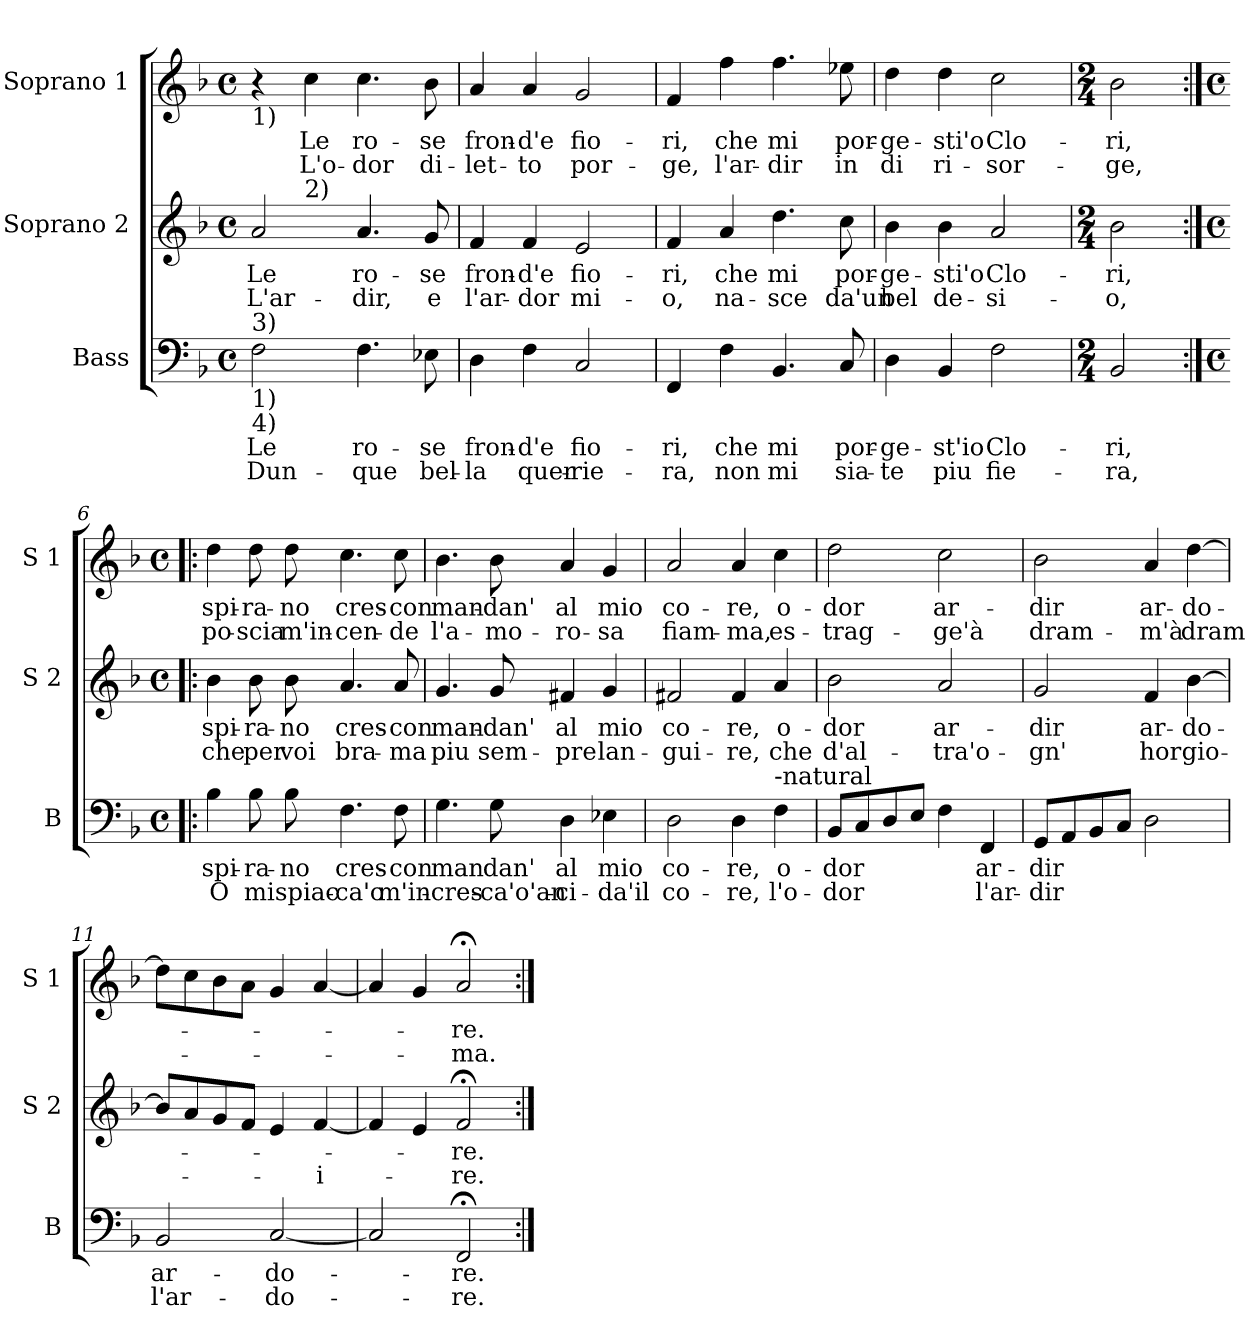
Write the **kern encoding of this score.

**kern	**text	**text	**kern	**text	**text	**kern	**text	**text
*part3	*part3	*part3	*part2	*part2	*part2	*part1	*part1	*part1
*staff3	*staff3	*staff3	*staff2	*staff2	*staff2	*staff1	*staff1	*staff1
*I"Bass	*	*	*I"Soprano 2	*	*	*I"Soprano 1	*	*
*I'B	*	*	*I'S 2	*	*	*I'S 1	*	*
*clefF4	*	*	*clefG2	*	*	*clefG2	*	*
*k[b-]	*	*	*k[b-]	*	*	*k[b-]	*	*
*F:	*	*	*F:	*	*	*F:	*	*
*M4/4	*	*	*M4/4	*	*	*M4/4	*	*
*met(c)	*	*	*met(c)	*	*	*met(c)	*	*
=1	=1	=1	=1	=1	=1	=1	=1	=1
!	!	!	!	!	!	!LO:TX:b:t=1)	!	!
!	!	!	!LO:TX:b:t=1)	!	!	!	!	!
!LO:TX:a:t=3)	!	!	!	!	!	!	!	!
!LO:TX:b:t=1)	!	!	!	!	!	!	!	!
!LO:TX:b:t=4)	!	!	!	!	!	!	!	!
!	!LO:LY:b	!LO:LY:b	!	!LO:LY:b	!LO:LY:b	!	!	!
*	*	*	*^	*	*	*	*	*
2F\	Le	Dun-	2a/	4ryy	Le	L'ar-	4r	.	.
!	!	!	!	!LO:TX:a:t=2)	!	!	!	!	!
!	!	!	!	!	!	!	!	!LO:LY:b	!LO:LY:b
.	.	.	.	2.ryy	.	.	4cc\	Le	L'o-
!	!LO:LY:b	!LO:LY:b	!	!	!LO:LY:b	!LO:LY:b	!	!LO:LY:b	!LO:LY:b
4.F\	ro-	-que	4.a/	.	ro-	-dir,	4.cc\	ro-	-dor
!	!LO:LY:b	!LO:LY:b	!	!	!LO:LY:b	!LO:LY:b	!	!LO:LY:b	!LO:LY:b
8E-X\	-se	bel-	8g/	.	-se	e	8b-\	-se	di-
=2	=2	=2	=2	=2	=2	=2	=2	=2	=2
!	!LO:LY:b	!LO:LY:b	!	!	!LO:LY:b	!LO:LY:b	!	!LO:LY:b	!LO:LY:b
*	*	*	*v	*v	*	*	*	*	*
4D\	fron-	-la	4f/	fron-	l'ar-	4a/	fron-	-let-
!	!LO:LY:b	!LO:LY:b	!	!LO:LY:b	!LO:LY:b	!	!LO:LY:b	!LO:LY:b
4F\	-d'e	quer-	4f/	-d'e	-dor	4a/	-d'e	-to
!	!LO:LY:b	!LO:LY:b	!	!LO:LY:b	!LO:LY:b	!	!LO:LY:b	!LO:LY:b
2C/	fio-	-rie-	2e/	fio-	mi-	2g/	fio-	por-
=3	=3	=3	=3	=3	=3	=3	=3	=3
!	!LO:LY:b	!LO:LY:b	!	!LO:LY:b	!LO:LY:b	!	!LO:LY:b	!LO:LY:b
4FF/	-ri,	-ra,	4f/	-ri,	-o,	4f/	-ri,	-ge,
!	!LO:LY:b	!LO:LY:b	!	!LO:LY:b	!LO:LY:b	!	!LO:LY:b	!LO:LY:b
4F\	che	non	4a/	che	na-	4ff\	che	l'ar-
!	!LO:LY:b	!LO:LY:b	!	!LO:LY:b	!LO:LY:b	!	!LO:LY:b	!LO:LY:b
4.BB-/	mi	mi	4.dd\	mi	-sce	4.ff\	mi	-dir
!	!LO:LY:b	!LO:LY:b	!	!LO:LY:b	!LO:LY:b	!	!LO:LY:b	!LO:LY:b
8C/	por-	sia-	8cc\	por-	da'un	8ee-X\	por-	in
=4	=4	=4	=4	=4	=4	=4	=4	=4
!	!LO:LY:b	!LO:LY:b	!	!LO:LY:b	!LO:LY:b	!	!LO:LY:b	!LO:LY:b
4D\	-ge-	-te	4b-\	-ge-	bel	4dd\	-ge-	di
!	!LO:LY:b	!LO:LY:b	!	!LO:LY:b	!LO:LY:b	!	!LO:LY:b	!LO:LY:b
4BB-/	-st'io	piu	4b-\	-sti'o	de-	4dd\	-sti'o	ri-
!	!LO:LY:b	!LO:LY:b	!	!LO:LY:b	!LO:LY:b	!	!LO:LY:b	!LO:LY:b
2F\	Clo-	fie-	2a/	Clo-	-si-	2cc\	Clo-	-sor-
!!LO:LB:g=z
=5	=5	=5	=5	=5	=5	=5	=5	=5
*M2/4	*	*	*M2/4	*	*	*M2/4	*	*
!	!LO:LY:b	!LO:LY:b	!	!LO:LY:b	!LO:LY:b	!	!LO:LY:b	!LO:LY:b
2BB-/	-ri,	-ra,	2b-\	-ri,	-o,	2b-\	-ri,	-ge,
=6:|!|:	=6:|!|:	=6:|!|:	=6:|!|:	=6:|!|:	=6:|!|:	=6:|!|:	=6:|!|:	=6:|!|:
*M4/4	*	*	*M4/4	*	*	*M4/4	*	*
*met(c)	*	*	*met(c)	*	*	*met(c)	*	*
!	!LO:LY:b	!LO:LY:b	!	!LO:LY:b	!LO:LY:b	!	!LO:LY:b	!LO:LY:b
4B-\	spi-	O	4b-\	spi-	che	4dd\	spi-	po-
!	!LO:LY:b	!LO:LY:b	!	!LO:LY:b	!LO:LY:b	!	!LO:LY:b	!LO:LY:b
8B-\	-ra-	mi	8b-\	-ra-	per	8dd\	-ra-	-scia
!	!LO:LY:b	!LO:LY:b	!	!LO:LY:b	!LO:LY:b	!	!LO:LY:b	!LO:LY:b
8B-\	-no	spiac-	8b-\	-no	voi	8dd\	-no	m'in-
!	!LO:LY:b	!LO:LY:b	!	!LO:LY:b	!LO:LY:b	!	!LO:LY:b	!LO:LY:b
4.F\	cres-	-ca'o	4.a/	cres-	bra-	4.cc\	cres-	-cen-
!	!LO:LY:b	!LO:LY:b	!	!LO:LY:b	!LO:LY:b	!	!LO:LY:b	!LO:LY:b
8F\	-con	m'in-	8a/	-con	-ma	8cc\	-con	-de
=7	=7	=7	=7	=7	=7	=7	=7	=7
!	!LO:LY:b	!LO:LY:b	!	!LO:LY:b	!LO:LY:b	!	!LO:LY:b	!LO:LY:b
4.G\	man	-cres-	4.g/	man-	piu	4.b-\	man-	l'a-
!	!LO:LY:b	!LO:LY:b	!	!LO:LY:b	!LO:LY:b	!	!LO:LY:b	!LO:LY:b
8G\	dan'	-ca'o'an-	8g/	-dan'	sem-	8b-\	-dan'	-mo-
!	!LO:LY:b	!LO:LY:b	!	!LO:LY:b	!LO:LY:b	!	!LO:LY:b	!LO:LY:b
4D\	al	-ci-	4f#X/	al	-pre	4a/	al	-ro-
!	!LO:LY:b	!LO:LY:b	!	!LO:LY:b	!LO:LY:b	!	!LO:LY:b	!LO:LY:b
4E-X\	mio	-da'il	4g/	mio	lan-	4g/	mio	-sa
=8	=8	=8	=8	=8	=8	=8	=8	=8
!	!LO:LY:b	!LO:LY:b	!	!LO:LY:b	!LO:LY:b	!	!LO:LY:b	!LO:LY:b
2D\	co-	co-	2f#X/	co-	-gui-	2a/	co-	fiam-
!	!LO:LY:b	!LO:LY:b	!	!LO:LY:b	!LO:LY:b	!	!LO:LY:b	!LO:LY:b
4D\	-re,	-re,	4f#/	-re,	-re,	4a/	-re,	-ma,
!LO:TX:a:t=-natural	!	!	!	!	!	!	!	!
!	!LO:LY:b	!LO:LY:b	!	!LO:LY:b	!LO:LY:b	!	!LO:LY:b	!LO:LY:b
4F\	o-	l'o-	4a/	o-	che	4cc\	o-	es-
!!LO:LB:g=z
=9	=9	=9	=9	=9	=9	=9	=9	=9
!	!LO:LY:b	!LO:LY:b	!	!LO:LY:b	!LO:LY:b	!	!LO:LY:b	!LO:LY:b
8BB-/L	-dor	-dor	2b-\	-dor	d'al-	2dd\	-dor	-trag-
8C/	.	.	.	.	.	.	.	.
8D/	.	.	.	.	.	.	.	.
8E/J	.	.	.	.	.	.	.	.
!	!	!	!	!LO:LY:b	!LO:LY:b	!	!LO:LY:b	!LO:LY:b
4F\	.	.	2a/	ar-	-tra'o-	2cc\	ar-	-ge'à
!	!LO:LY:b	!LO:LY:b	!	!	!	!	!	!
4FF/	ar-	l'ar-	.	.	.	.	.	.
=10	=10	=10	=10	=10	=10	=10	=10	=10
!	!LO:LY:b	!LO:LY:b	!	!LO:LY:b	!LO:LY:b	!	!LO:LY:b	!LO:LY:b
8GG/L	-dir	-dir	2g/	-dir	-gn'	2b-\	-dir	dram-
8AA/	.	.	.	.	.	.	.	.
8BB-/	.	.	.	.	.	.	.	.
8C/J	.	.	.	.	.	.	.	.
!	!	!	!	!LO:LY:b	!LO:LY:b	!	!LO:LY:b	!LO:LY:b
2D\	.	.	4f/	ar-	hor	4a/	ar-	-m'à
!	!	!	!	!LO:LY:b	!LO:LY:b	!	!LO:LY:b	!LO:LY:b
.	.	.	[4b-\	-do-	gio-	[4dd\	-do-	dram-
=11	=11	=11	=11	=11	=11	=11	=11	=11
!	!LO:LY:b	!LO:LY:b	!	!	!	!	!	!
2BB-/	ar-	l'ar-	8b-/L]	.	.	8dd\L]	.	.
.	.	.	8a/	.	.	8cc\	.	.
.	.	.	8g/	.	.	8b-\	.	.
.	.	.	8f/J	.	.	8a\J	.	.
!	!LO:LY:b	!LO:LY:b	!	!	!	!	!	!
[2C/	-do-	-do-	4e/	.	.	4g/	.	.
!	!	!	!	!	!LO:LY:b	!	!	!
.	.	.	[4f/	.	-i-	[4a/	.	.
=12	=12	=12	=12	=12	=12	=12	=12	=12
2C/]	.	.	4f/]	.	.	4a/]	.	.
.	.	.	4e/	.	.	4g/	.	.
!	!LO:LY:b	!LO:LY:b	!	!LO:LY:b	!LO:LY:b	!	!LO:LY:b	!LO:LY:b
2FF;</	-re.	-re.	2f;</	-re.	-re.	2a;</	-re.	-ma.
=:|!	=:|!	=:|!	=:|!	=:|!	=:|!	=:|!	=:|!	=:|!
*-	*-	*-	*-	*-	*-	*-	*-	*-
